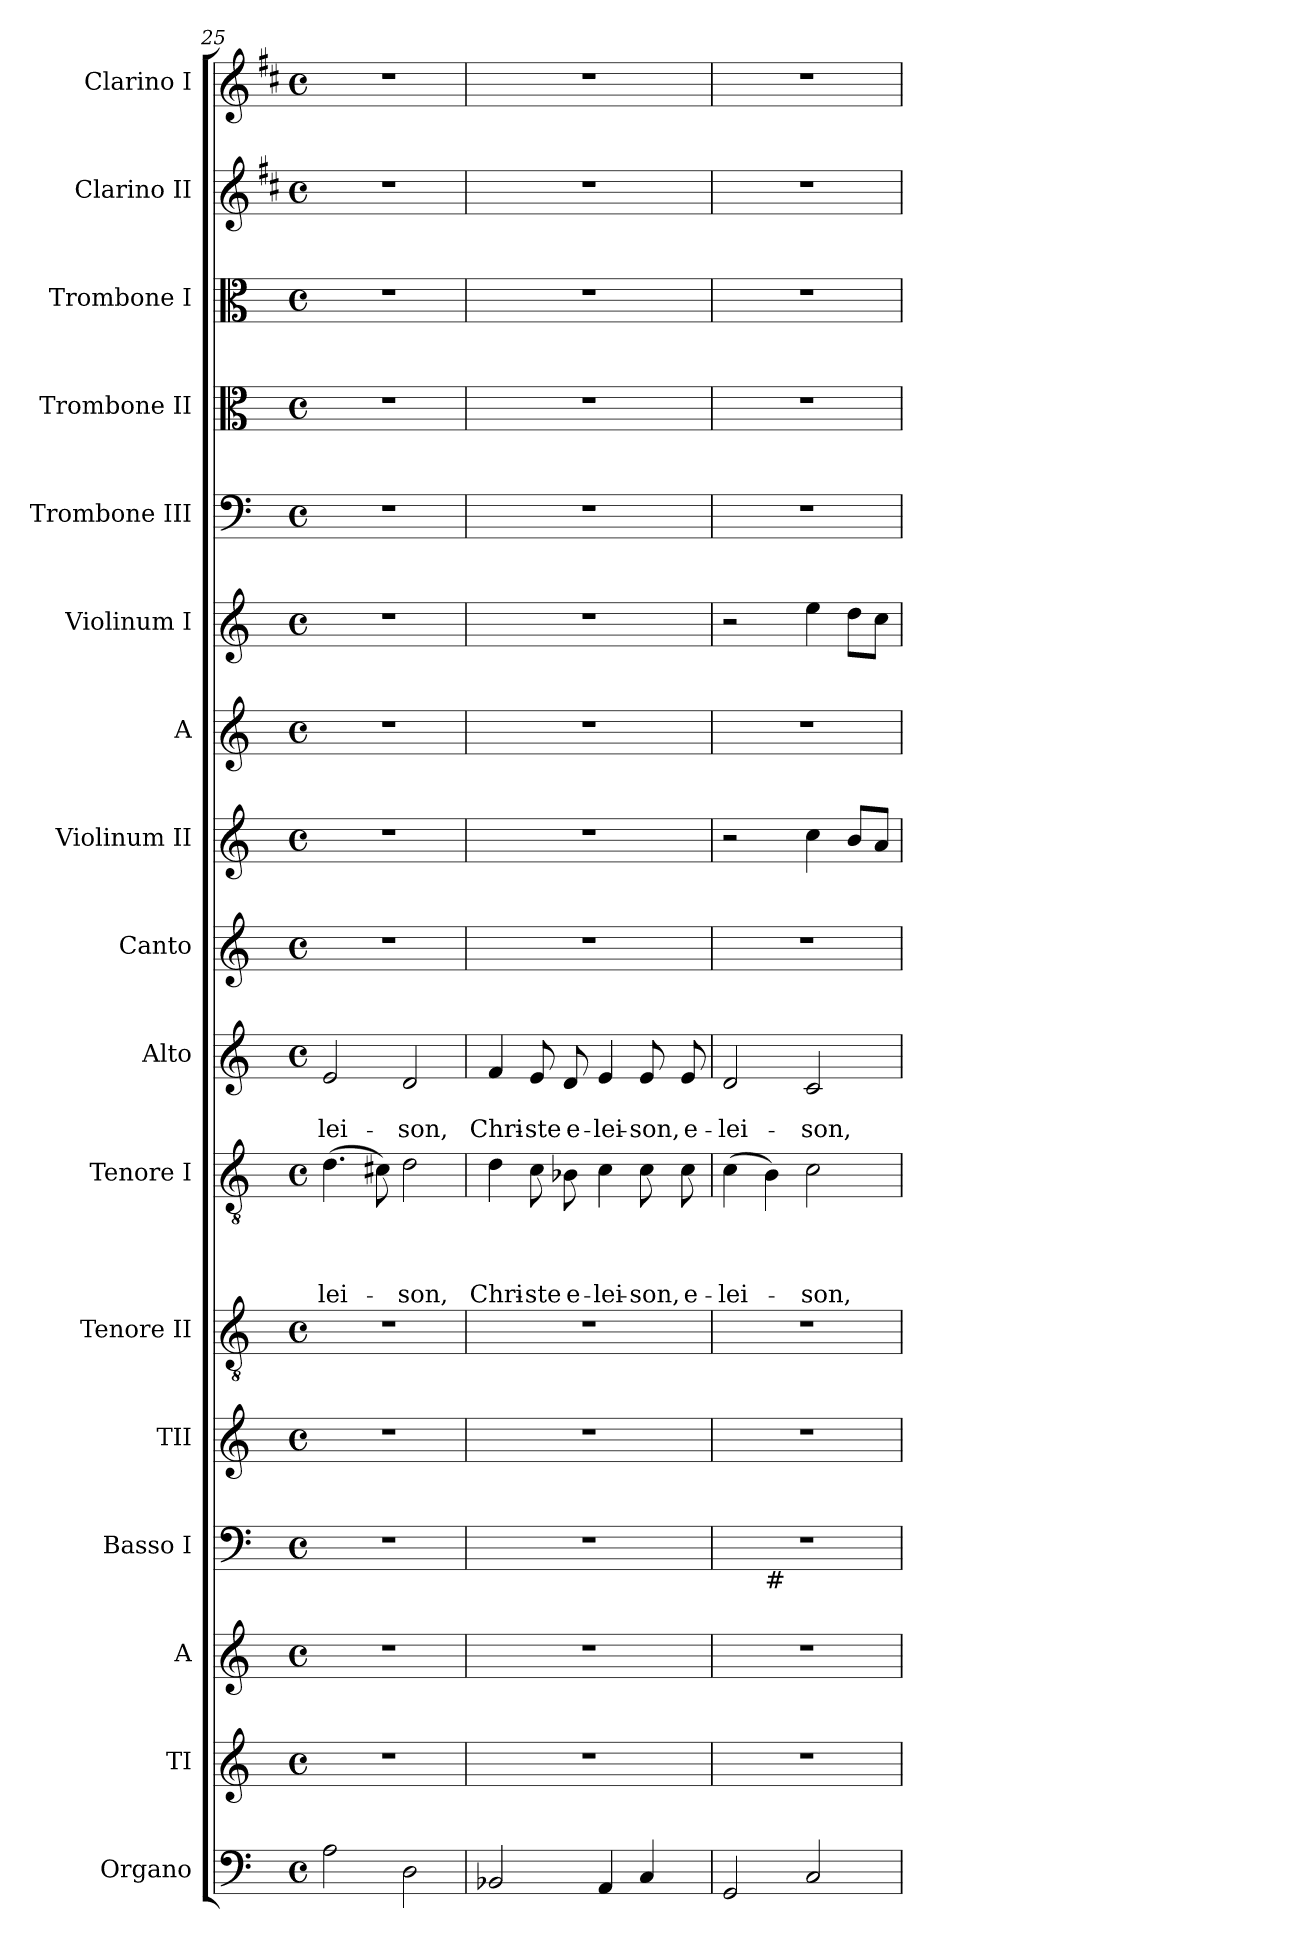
**kern	**kern	**kern	**kern	**kern	**kern	**kern	**text	**text	**text	**text	**kern	**text	**text	**kern	**kern	**kern	**kern	**kern	**kern	**kern	**kern	**kern
*part17	*part16	*part15	*part14	*part13	*part12	*part11	*part11	*part11	*part11	*part11	*part10	*part10	*part10	*part9	*part8	*part7	*part6	*part5	*part4	*part3	*part2	*part1
*staff17	*staff16	*staff15	*staff14	*staff13	*staff12	*staff11	*staff11	*staff11	*staff11	*staff11	*staff10	*staff10	*staff10	*staff9	*staff8	*staff7	*staff6	*staff5	*staff4	*staff3	*staff2	*staff1
*I"Organo	*I"TI	*I"A	*I"Basso I	*I"TII	*I"Tenore II	*I"Tenore I	*	*	*	*	*I"Alto	*	*	*I"Canto	*I"Violinum II	*I"A	*I"Violinum I	*I"Trombone III	*I"Trombone II	*I"Trombone I	*I"Clarino II	*I"Clarino I
*I'O	*I'TI	*I'A	*I'B I	*I'TII	*I'TII	*I'TI	*	*	*	*	*I'A	*	*	*I'C	*I'V II	*I'A	*I'V I	*I'Trb III	*I'Trb II	*I'Trb I	*I'Cla II	*I'Cla I
*clefF4	*clefG2	*clefG2	*clefF4	*clefG2	*clefGv2	*clefGv2	*	*	*	*	*clefG2	*	*	*clefG2	*clefG2	*clefG2	*clefG2	*clefF4	*clefC3	*clefC3	*clefG2	*clefG2
*	*	*	*	*	*	*	*	*	*	*	*	*	*	*	*	*	*	*	*	*	*ITrd1c2	*ITrd1c2
*k[]	*k[]	*k[]	*k[]	*k[]	*k[]	*k[]	*	*	*	*	*k[]	*	*	*k[]	*k[]	*k[]	*k[]	*k[]	*k[]	*k[]	*k[]	*k[]
*C:	*C:	*C:	*C:	*C:	*C:	*C:	*	*	*	*	*C:	*	*	*C:	*C:	*C:	*C:	*C:	*C:	*C:	*C:	*C:
*M4/4	*M4/4	*M4/4	*M4/4	*M4/4	*M4/4	*M4/4	*	*	*	*	*M4/4	*	*	*M4/4	*M4/4	*M4/4	*M4/4	*M4/4	*M4/4	*M4/4	*M4/4	*M4/4
*met(c)	*met(c)	*met(c)	*met(c)	*met(c)	*met(c)	*met(c)	*	*	*	*	*met(c)	*	*	*met(c)	*met(c)	*met(c)	*met(c)	*met(c)	*met(c)	*met(c)	*met(c)	*met(c)
=25	=25	=25	=25	=25	=25	=25	=25	=25	=25	=25	=25	=25	=25	=25	=25	=25	=25	=25	=25	=25	=25	=25
!	!	!	!	!	!	!	!	!	!	!LO:LY:b	!	!	!LO:LY:b	!	!	!	!	!	!	!	!	!
2A>\	1r	1r	1r	1r	1r	(>4.d\	.	.	.	-lei-	2e/	.	-lei-	1r	1r	1r	1r	1r	1r	1r	1r	1r
.	.	.	.	.	.	8c#X\)	.	.	.	.	.	.	.	.	.	.	.	.	.	.	.	.
!	!	!	!	!	!	!	!	!	!	!LO:LY:b	!	!	!LO:LY:b	!	!	!	!	!	!	!	!	!
2D\	.	.	.	.	.	2d\	.	.	.	-son,	2d/	.	-son,	.	.	.	.	.	.	.	.	.
=26	=26	=26	=26	=26	=26	=26	=26	=26	=26	=26	=26	=26	=26	=26	=26	=26	=26	=26	=26	=26	=26	=26
!	!	!	!	!	!	!	!	!	!	!LO:LY:b	!	!	!LO:LY:b	!	!	!	!	!	!	!	!	!
2BB-X/	1r	1r	1r	1r	1r	4d\	.	.	.	Chri-	4f/	.	Chri-	1r	1r	1r	1r	1r	1r	1r	1r	1r
!	!	!	!	!	!	!	!	!	!	!LO:LY:b	!	!	!LO:LY:b	!	!	!	!	!	!	!	!	!
.	.	.	.	.	.	8c\	.	.	.	-ste	8e/	.	-ste	.	.	.	.	.	.	.	.	.
!	!	!	!	!	!	!	!	!	!	!LO:LY:b	!	!	!LO:LY:b	!	!	!	!	!	!	!	!	!
.	.	.	.	.	.	8B-X\	.	.	.	e-	8d/	.	e-	.	.	.	.	.	.	.	.	.
!	!	!	!	!	!	!	!	!	!	!LO:LY:b	!	!	!LO:LY:b	!	!	!	!	!	!	!	!	!
4AA</	.	.	.	.	.	4c\	.	.	.	-lei-	4e/	.	-lei-	.	.	.	.	.	.	.	.	.
!	!	!	!	!	!	!	!	!	!	!LO:LY:b	!	!	!LO:LY:b	!	!	!	!	!	!	!	!	!
4C/	.	.	.	.	.	8c\	.	.	.	-son,	8e/	.	-son,	.	.	.	.	.	.	.	.	.
!	!	!	!	!	!	!	!	!	!	!LO:LY:b	!	!	!LO:LY:b	!	!	!	!	!	!	!	!	!
.	.	.	.	.	.	8c\	.	.	.	e-	8e/	.	e-	.	.	.	.	.	.	.	.	.
=27	=27	=27	=27	=27	=27	=27	=27	=27	=27	=27	=27	=27	=27	=27	=27	=27	=27	=27	=27	=27	=27	=27
!	!	!	!	!	!	!	!	!	!	!LO:LY:b	!	!	!LO:LY:b	!	!	!	!	!	!	!	!	!
*	*	*	*^	*	*	*	*	*	*	*	*	*	*	*	*	*	*	*	*	*	*	*
2GG</	1r	1r	1r	4ryy	1r	1r	(>4c\	.	.	.	-lei-	2d/	.	-lei-	1r	2r	1r	2r	1r	1r	1r	1r	1r
!	!	!	!	!LO:TX:b:t=#	!	!	!	!	!	!	!	!	!	!	!	!	!	!	!	!	!	!	!
.	.	.	.	2.ryy	.	.	4B\)	.	.	.	.	.	.	.	.	.	.	.	.	.	.	.	.
!	!	!	!	!	!	!	!	!	!	!	!LO:LY:b	!	!	!LO:LY:b	!	!	!	!	!	!	!	!	!
2C/	.	.	.	.	.	.	2c\	.	.	.	-son,	2c/	.	-son,	.	4cc\	.	4ee\	.	.	.	.	.
.	.	.	.	.	.	.	.	.	.	.	.	.	.	.	.	8b/L	.	8dd\L	.	.	.	.	.
.	.	.	.	.	.	.	.	.	.	.	.	.	.	.	.	8a/J	.	8cc\J	.	.	.	.	.
*	*	*	*v	*v	*	*	*	*	*	*	*	*	*	*	*	*	*	*	*	*	*	*	*
=	=	=	=	=	=	=	=	=	=	=	=	=	=	=	=	=	=	=	=	=	=	=
*-	*-	*-	*-	*-	*-	*-	*-	*-	*-	*-	*-	*-	*-	*-	*-	*-	*-	*-	*-	*-	*-	*-
